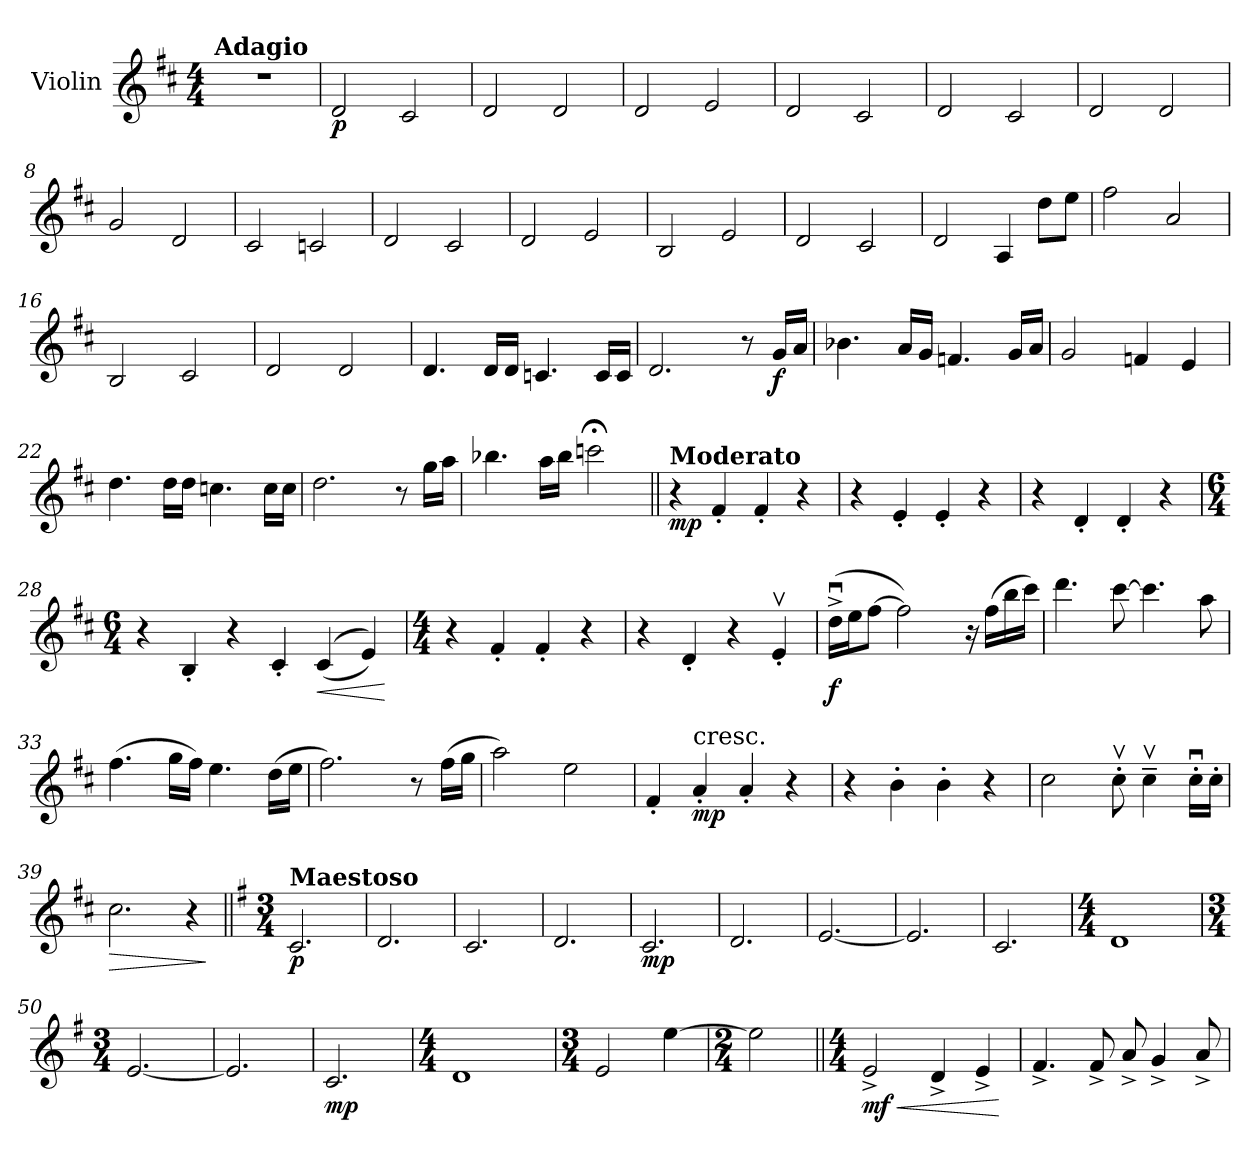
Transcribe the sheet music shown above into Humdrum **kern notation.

**kern	**dynam
*part1	*part1
*staff1	*staff1
*I"Violin	*
*I'Vln.	*
*clefG2	*
*k[f#c#]	*
*M4/4	*
=1	=1
!LO:TX:a:B:t=Adagio	!
1r	.
=2	=2
!	!LO:DY:b
2d/	p
2c#/	.
=3	=3
2d/	.
2d/	.
=4	=4
2d/	.
2e/	.
=5	=5
2d/	.
2c#/	.
=6	=6
2d/	.
2c#/	.
=7	=7
2d/	.
2d/	.
=8	=8
2g/	.
2d/	.
=9	=9
2c#/	.
2cn/	.
=10	=10
2d/	.
2c#/	.
=11	=11
2d/	.
2e/	.
=12	=12
2B/	.
2e/	.
=13	=13
2d/	.
2c#/	.
!!LO:LB:g=z
=14	=14
2d/	.
4A/	.
8dd\L	.
8ee\J	.
=15	=15
2ff#\	.
2a/	.
=16	=16
2B/	.
2c#/	.
=17	=17
2d/	.
2d/	.
=18	=18
4.d/	.
16d/LL	.
16d/JJ	.
4.cn/	.
16c/LL	.
16c/JJ	.
=19	=19
2.d/	.
8r	.
!	!LO:DY:b
16g/LL	f
16a/JJ	.
=20	=20
4.b-X\	.
16a/LL	.
16g/JJ	.
4.fn/	.
16g/LL	.
16a/JJ	.
=21	=21
2g/	.
4fn/	.
4e/	.
!!LO:LB:g=z
=22	=22
4.dd\	.
16dd\LL	.
16dd\JJ	.
4.ccn\	.
16cc\LL	.
16cc\JJ	.
=23	=23
2.dd\	.
8r	.
16gg\LL	.
16aa\JJ	.
=24	=24
4.bb-X\	.
16aa\LL	.
16bb-\JJ	.
2cccn;<\	.
=25||	=25||
*MM104	*
!LO:TX:a:B:t=Moderato	!
!	!LO:DY:b
4r	mp
4f#'/	.
4f#'/	.
4r	.
=26	=26
4r	.
4e'/	.
4e'/	.
4r	.
=27	=27
4r	.
4d'/	.
4d'/	.
4r	.
=28	=28
*M6/4	*
4r	.
4B'/	.
4r	.
4c#'/	.
!	!LO:HP:b
((4c#/	<
4e/))	.
.	[
!!LO:LB:g=z
=29	=29
*M4/4	*
4r	.
4f#'/	.
4f#'/	.
4r	.
=30	=30
4r	.
4d'/	.
4r	.
4ev'/	.
=31	=31
!	!LO:DY:b
(16ddu^\LL	f
16ee\J	.
[8ff#\J	.
2ff#\])	.
16r	.
(16ff#\LL	.
16bb\	.
16ccc#\JJ)	.
=32	=32
4.ddd\	.
[8ccc#\	.
4.ccc#\]	.
8aa\	.
=33	=33
(4.ff#\	.
16gg\LL	.
16ff#\JJ)	.
4.ee\	.
(16dd\LL	.
16ee\JJ	.
=34	=34
2.ff#\)	.
8r	.
(16ff#\LL	.
16gg\JJ	.
=35	=35
2aa\)	.
2ee\	.
!!LO:LB:g=z
=36	=36
4f#'/	.
!LO:TX:a:t=cresc.	!
!	!LO:DY:b
4a'/	mp
4a'/	.
4r	.
=37	=37
4r	.
4b'\	.
4b'\	.
4r	.
=38	=38
2cc#\	.
8cc#v'\	.
4cc#v~\	.
16cc#u'\LL	.
16cc#'\JJ	.
=39	=39
!	!LO:HP:b
2.cc#\	>
4r	.
.	]
=40||	=40||
*k[f#]	*
*M3/4	*
*MM76	*
!LO:TX:a:B:t=Maestoso	!
!	!LO:DY:b
2.c/	p
=41	=41
2.d/	.
=42	=42
2.c/	.
=43	=43
2.d/	.
=44	=44
!	!LO:DY:b
2.c/	mp
=45	=45
2.d/	.
=46	=46
[2.e/	.
=47	=47
2.e/]	.
!!LO:LB:g=z
=48	=48
2.c/	.
=49	=49
*M4/4	*
1d	.
=50	=50
*M3/4	*
[2.e/	.
=51	=51
2.e/]	.
=52	=52
!	!LO:DY:b
2.c/	mp
=53	=53
*M4/4	*
1d	.
=54	=54
*M3/4	*
2e/	.
[4ee\	.
=55	=55
*M2/4	*
2ee\]	.
=56||	=56||
*M4/4	*
!	!LO:HP:b
!	!LO:DY:n=1:b
2e^/	< mf
4d^/	.
4e^/	.
.	[
=57	=57
4.f#^/	.
8f#^/	.
8a^/	.
4g^/	.
8a^/	.
=	=
*-	*-
